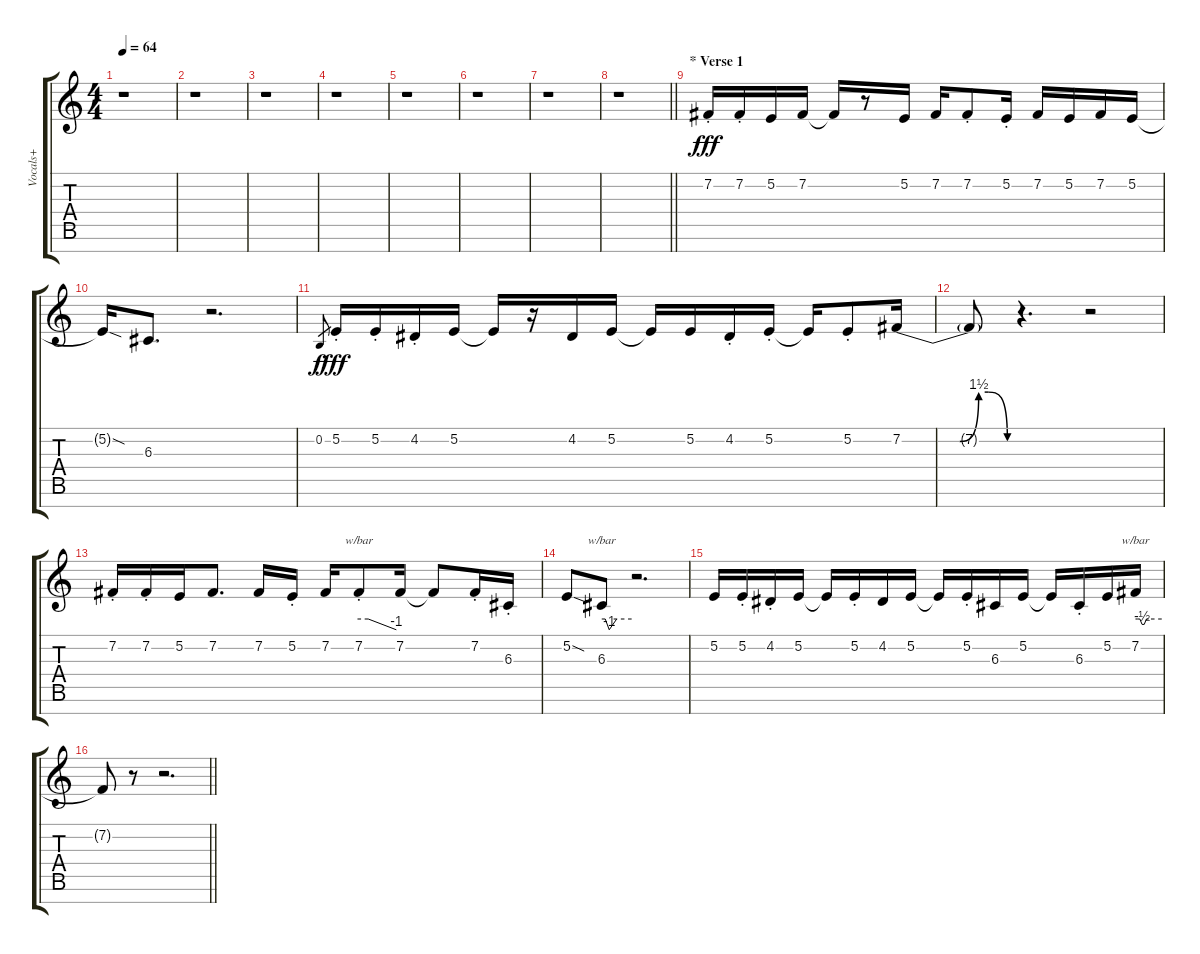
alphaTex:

\track ("Vocals+" "Vocals+") {mute instrument lead2sawtooth}
\staff {score tabs}
\tuning (E4 B3 G3 D3 A2 E2 B1) {hide}
\ts (4 4)
\tempo 64
\clef g2
\ks c
r.1{dy f} |
r.1 |
r.1 |
r.1 |
r.1 |
r.1 |
r.1 |
\barLineRight lightlight
r.1 |
\section ("" "* Verse 1")
7.2{st}.16{dy fff instrument lead2sawtooth} 7.2{st}.16 5.2.16 7.2.16 7.2{t}.16 r.8 5.2.16 7.2.16 7.2{st}.8 5.2{st}.16 7.2.16 5.2.16 7.2.16 5.2.16 |
5.2{sod t}.16 6.3.8{d} r.2{d} |
0.2.8{gr dy f} 5.2{st}.16{dy fff} 5.2{st}.16 4.2{st}.16 5.2.16 5.2{t}.16 r.16 4.2.16 5.2.16 5.2{t}.16 5.2.16 4.2{st}.16 5.2{st}.16 5.2{t}.16 5.2{st}.8 7.2{be (custom 0 0 30 0 40 6 45 6 55 0 60 0)}.16 |
7.2{t}.8 r.4{d} r.2 |
7.2{st}.16 7.2{st}.16 5.2.16 7.2.8{d} 7.2.16 5.2{st}.16 7.2.16 7.2{st}.8{tbe (custom default 0 0 15 0 60 -4)} 7.2.16 7.2{t}.8 7.2{st}.16 6.3{st}.16 |
5.2{sod}.8 6.3.8{tbe (custom default 0 0 7 0 15 -4 30 0 60 0)} r.2{d} |
5.2.16 5.2{st}.16 4.2{st}.16 5.2.16 5.2{t}.16 5.2{st}.16 4.2.16 5.2.16 5.2{t}.16 5.2{st}.16 6.3.16 5.2.16 5.2{t}.16 6.3{st}.16 5.2.16 7.2.16{tbe (custom default 0 0 5 0 10 0 15 -2 20 -2 25 0 30 0 60 0)} |
\barLineRight lightlight
7.2{t}.8 r.8 r.2{d}
